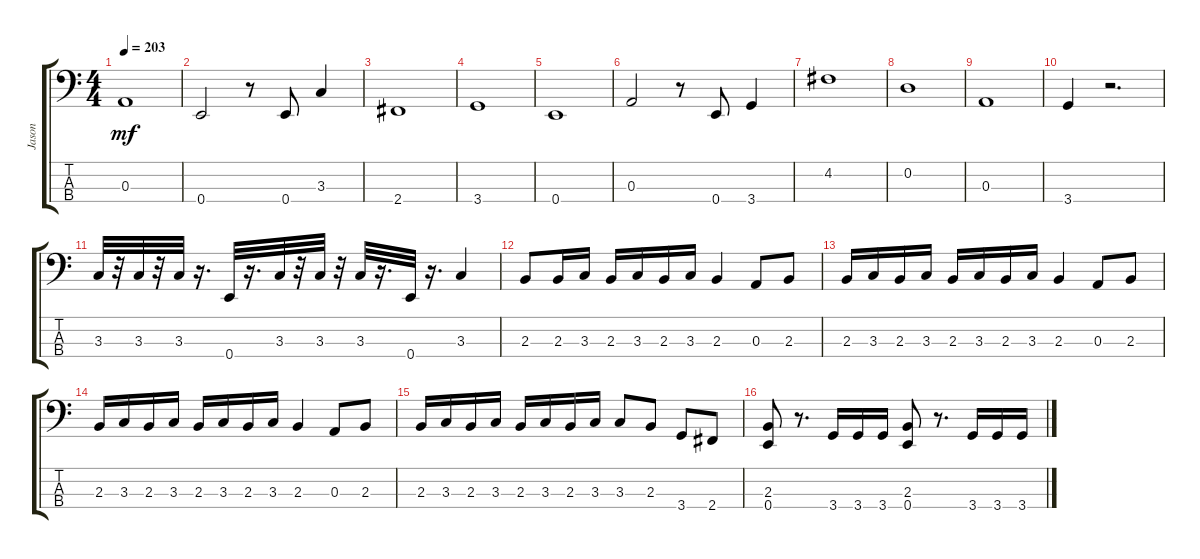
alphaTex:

\track ("Jason" "Jason") {instrument electricbasspick}
\staff {score tabs}
\tuning (G2 D2 A1 E1) {hide}
\ts (4 4)
\tempo 203
\clef f4
\ks c
0.3.1{dy mf} |
0.4.2 r.8 0.4.8 3.3.4 |
2.4.1 |
3.4.1 |
0.4.1 |
0.3.2 r.8 0.4.8 3.4.4 |
4.2.1 |
0.2.1 |
0.3.1 |
3.4.4 r.2{d} |
3.3.32 r.32 3.3.32 r.32 3.3.32 r.16{d} 0.4.32 r.16{d} 3.3.32 r.32 3.3.32 r.32 3.3.32 r.16{d} 0.4.32 r.16{d} 3.3.4 |
2.3.8 2.3.16 3.3.16 2.3.16 3.3.16 2.3.16 3.3.16 2.3.4 0.3.8 2.3.8 |
2.3.16 3.3.16 2.3.16 3.3.16 2.3.16 3.3.16 2.3.16 3.3.16 2.3.4 0.3.8 2.3.8 |
2.3.16 3.3.16 2.3.16 3.3.16 2.3.16 3.3.16 2.3.16 3.3.16 2.3.4 0.3.8 2.3.8 |
2.3.16 3.3.16 2.3.16 3.3.16 2.3.16 3.3.16 2.3.16 3.3.16 3.3.8 2.3.8 3.4.8 2.4.8 |
(2.3 0.4).8 r.8{d} 3.4.16 3.4.16 3.4.16 (2.3 0.4).8 r.8{d} 3.4.16 3.4.16 3.4.16
